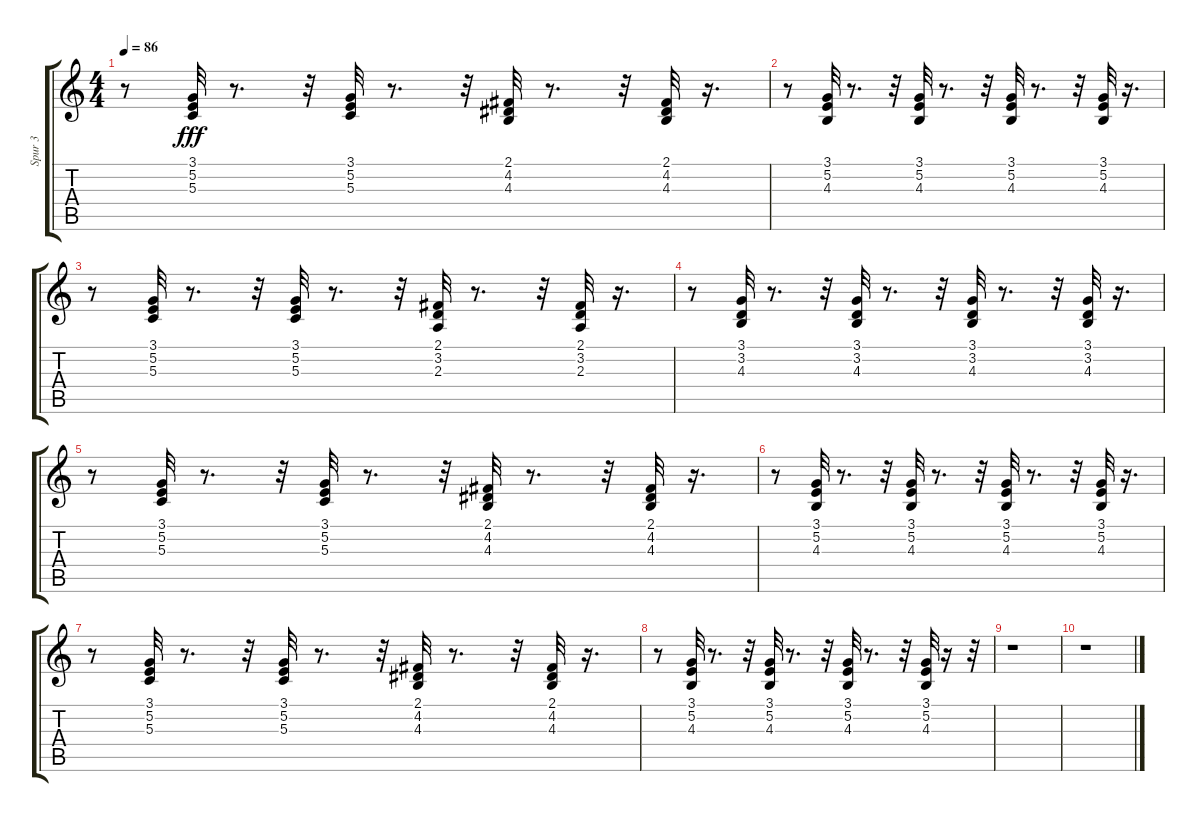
\track ("Spur 3" "Spur 3") {instrument pad3polysynth}
\staff {score tabs}
\tuning (E4 B3 G3 D3 A2 E2) {hide}
\ts (4 4)
\tempo 86
\clef g2
\ks c
r.8{dy fff} (3.1 5.2 5.3).32 r.8{d} r.32 (3.1 5.2 5.3).32 r.8{d} r.32 (2.1 4.2 4.3).32 r.8{d} r.32 (2.1 4.2 4.3).32 r.16{d} |
r.8 (3.1 5.2 4.3).32 r.8{d} r.32 (3.1 5.2 4.3).32 r.8{d} r.32 (3.1 5.2 4.3).32 r.8{d} r.32 (3.1 5.2 4.3).32 r.16{d} |
r.8 (3.1 5.2 5.3).32 r.8{d} r.32 (3.1 5.2 5.3).32 r.8{d} r.32 (2.1 3.2 2.3).32 r.8{d} r.32 (2.1 3.2 2.3).32 r.16{d} |
r.8 (3.1 3.2 4.3).32 r.8{d} r.32 (3.1 3.2 4.3).32 r.8{d} r.32 (3.1 3.2 4.3).32 r.8{d} r.32 (3.1 3.2 4.3).32 r.16{d} |
r.8 (3.1 5.2 5.3).32 r.8{d} r.32 (3.1 5.2 5.3).32 r.8{d} r.32 (2.1 4.2 4.3).32 r.8{d} r.32 (2.1 4.2 4.3).32 r.16{d} |
r.8 (3.1 5.2 4.3).32 r.8{d} r.32 (3.1 5.2 4.3).32 r.8{d} r.32 (3.1 5.2 4.3).32 r.8{d} r.32 (3.1 5.2 4.3).32 r.16{d} |
r.8 (3.1 5.2 5.3).32 r.8{d} r.32 (3.1 5.2 5.3).32 r.8{d} r.32 (2.1 4.2 4.3).32 r.8{d} r.32 (2.1 4.2 4.3).32 r.16{d} |
r.8 (3.1 5.2 4.3).32 r.8{d} r.32 (3.1 5.2 4.3).32 r.8{d} r.32 (3.1 5.2 4.3).32 r.8{d} r.32 (3.1 5.2 4.3).32 r.16 r.32 |
r.1 |
r.1
